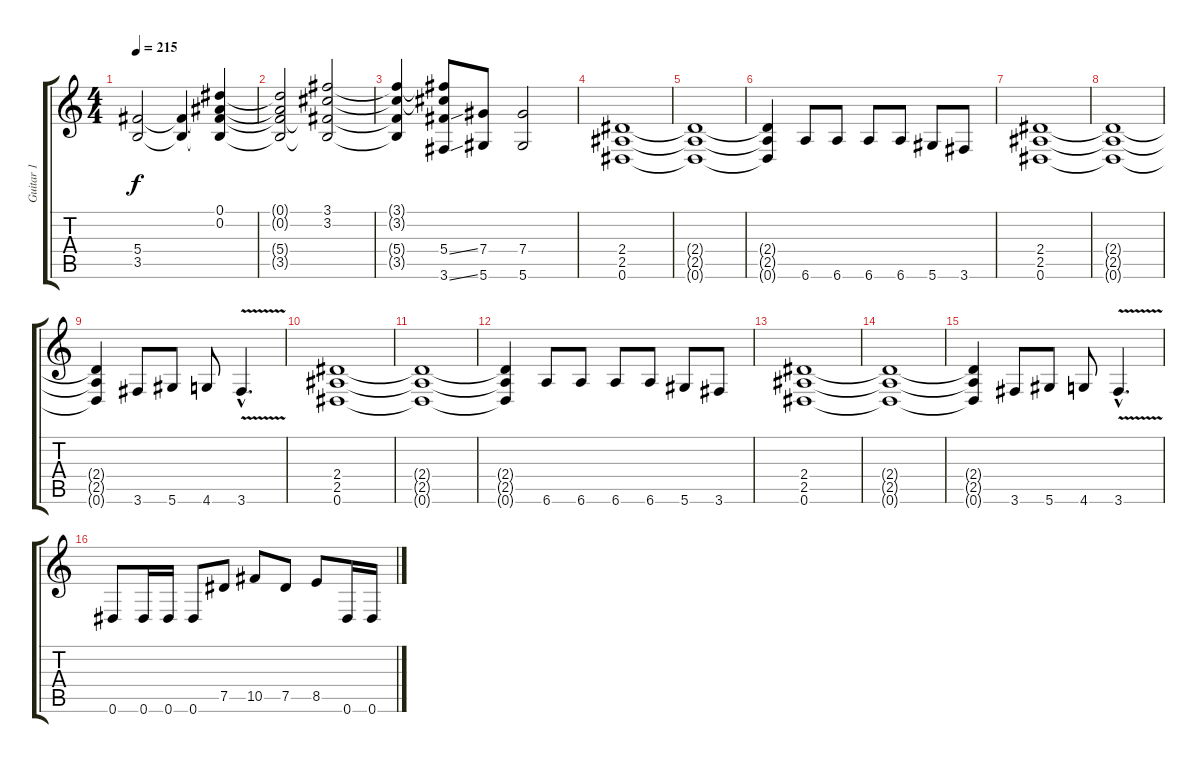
\track ("Guitar 1" "Guitar 1") {instrument distortionguitar}
\staff {score tabs}
\tuning (Eb4 Bb3 Gb3 Db3 Ab2 Eb2) {hide}
\ts (4 4)
\tempo 215
\clef g2
\ks c
(5.4 3.5).2{dy f} (5.4{t} 3.5{t}).4 (0.1 0.2 5.4{t} 3.5{t}).4 |
(0.1{t} 0.2{t} 5.4{t} 3.5{t}).2 (3.1 3.2 5.4{t} 3.5{t}).2 |
(3.1{t} 3.2{t} 5.4{t} 3.5{t}).4 (3.1{t} 3.2{t} 5.4{ss} 3.6{ss}).8 (7.4 5.6).8 (7.4 5.6).2 |
(2.4 2.5 0.6).1 |
(2.4{t} 2.5{t} 0.6{t}).1 |
(2.4{t} 2.5{t} 0.6{t}).4 6.6.8 6.6.8 6.6.8 6.6.8 5.6.8 3.6.8 |
(2.4 2.5 0.6).1 |
(2.4{t} 2.5{t} 0.6{t}).1 |
(2.4{t} 2.5{t} 0.6{t}).4 3.6.8 5.6.8 4.6.8 3.6{v hac}.4{d} |
(2.4 2.5 0.6).1 |
(2.4{t} 2.5{t} 0.6{t}).1 |
(2.4{t} 2.5{t} 0.6{t}).4 6.6.8 6.6.8 6.6.8 6.6.8 5.6.8 3.6.8 |
(2.4 2.5 0.6).1 |
(2.4{t} 2.5{t} 0.6{t}).1 |
(2.4{t} 2.5{t} 0.6{t}).4 3.6.8 5.6.8 4.6.8 3.6{v hac}.4{d} |
0.6.8 0.6.16 0.6.16 0.6.8 7.5.8 10.5.8 7.5.8 8.5.8 0.6.16 0.6.16
